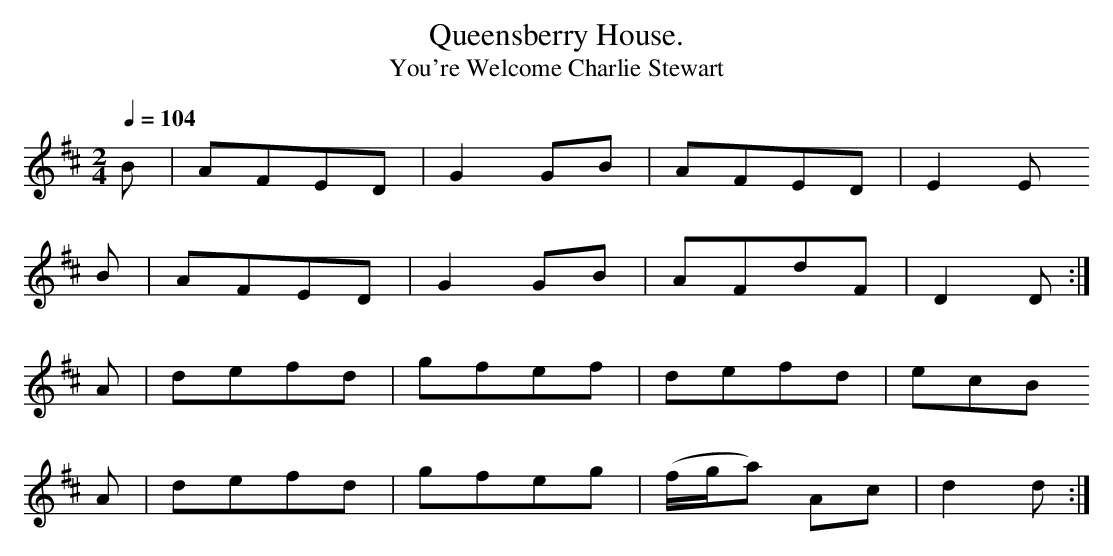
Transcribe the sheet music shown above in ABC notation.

X:1
T:Queensberry House.
T:You're Welcome Charlie Stewart
M:2/4
L:1/8
Q:1/4=104
K:D major
B|AFED|G2GB| AFED     |E2E
B|AFED|G2GB| AFdF     |D2D:|
A|defd|gfef| defd     |ecB
A|defd|gfeg|(f/g/a) Ac|d2d:|
